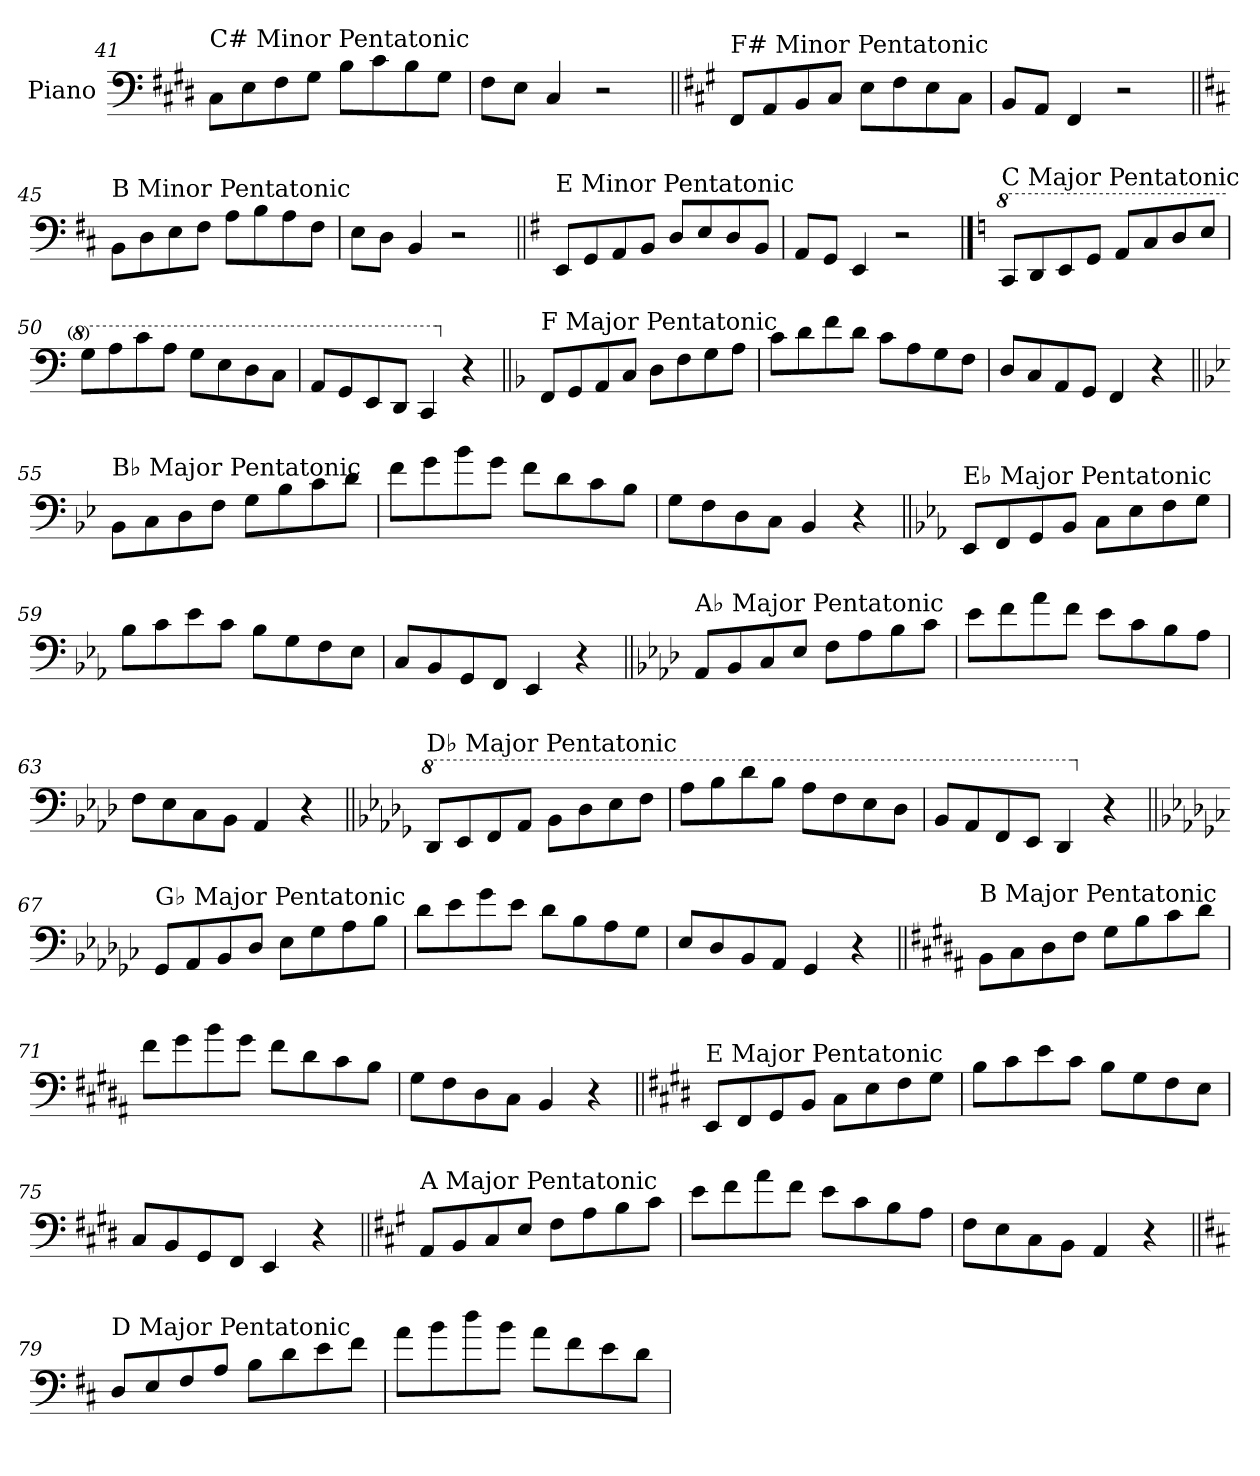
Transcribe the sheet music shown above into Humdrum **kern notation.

**kern
*part1
*staff1
*I"Piano
*I'Pno.
!!LO:LB:g=z
*clefF4
*k[f#c#g#d#]
=41
!LO:TX:a:t=C# Minor Pentatonic
8C#\L
8E\
8F#\
8G#\J
8B\L
8c#\
8B\
8G#\J
=42
8F#\L
8E\J
4C#/
2r
=43||
*k[f#c#g#]
!LO:TX:a:t=F# Minor Pentatonic
8FF#/L
8AA/
8BB/
8C#/J
8E\L
8F#\
8E\
8C#\J
=44
8BB/L
8AA/J
4FF#/
2r
!!LO:LB:g=z
=45||
*k[f#c#]
!LO:TX:a:t=B Minor Pentatonic
8BB\L
8D\
8E\
8F#\J
8A\L
8B\
8A\
8F#\J
=46
8E\L
8D\J
4BB/
2r
=47||
*k[f#]
!LO:TX:a:t=E Minor Pentatonic
8EE/L
8GG/
8AA/
8BB/J
8D/L
8E/
8D/
8BB/J
=48
8AA/L
8GG/J
4EE/
2r
!!LO:PB:g=z
==49
*k[]
*8va
!LO:TX:a:t=C Major Pentatonic
8C/L
8D/
8E/
8G/J
8A/L
8c/
8d/
8e/J
=50
8g\L
8a\
8cc\
8a\J
8g\L
8e\
8d\
8c\J
=51
8A/L
8G/
8E/
8D/J
4C/
*X8va
4r
=52||
*k[b-]
!LO:TX:a:t=F Major Pentatonic
8FF/L
8GG/
8AA/
8C/J
8D\L
8F\
8G\
8A\J
=53
8c\L
8d\
8f\
8d\J
8c\L
8A\
8G\
8F\J
=54
8D/L
8C/
8AA/
8GG/J
4FF/
4r
!!LO:LB:g=z
=55||
*k[b-e-]
!LO:TX:a:t=B♭ Major Pentatonic
8BB-\L
8C\
8D\
8F\J
8G\L
8B-\
8c\
8d\J
=56
8f\L
8g\
8b-\
8g\J
8f\L
8d\
8c\
8B-\J
=57
8G\L
8F\
8D\
8C\J
4BB-/
4r
=58||
*k[b-e-a-]
!LO:TX:a:t=E♭ Major Pentatonic
8EE-/L
8FF/
8GG/
8BB-/J
8C\L
8E-\
8F\
8G\J
=59
8B-\L
8c\
8e-\
8c\J
8B-\L
8G\
8F\
8E-\J
=60
8C/L
8BB-/
8GG/
8FF/J
4EE-/
4r
!!LO:LB:g=z
=61||
*k[b-e-a-d-]
!LO:TX:a:t=A♭ Major Pentatonic
8AA-/L
8BB-/
8C/
8E-/J
8F\L
8A-\
8B-\
8c\J
=62
8e-\L
8f\
8a-\
8f\J
8e-\L
8c\
8B-\
8A-\J
=63
8F\L
8E-\
8C\
8BB-\J
4AA-/
4r
=64||
*k[b-e-a-d-g-]
*8va
!LO:TX:a:t=D♭ Major Pentatonic
8D-/L
8E-/
8F/
8A-/J
8B-\L
8d-\
8e-\
8f\J
=65
8a-\L
8b-\
8dd-\
8b-\J
8a-\L
8f\
8e-\
8d-\J
=66
8B-/L
8A-/
8F/
8E-/J
4D-/
*X8va
4r
!!LO:LB:g=z
=67||
*k[b-e-a-d-g-c-]
!LO:TX:a:t=G♭ Major Pentatonic
8GG-/L
8AA-/
8BB-/
8D-/J
8E-\L
8G-\
8A-\
8B-\J
=68
8d-\L
8e-\
8g-\
8e-\J
8d-\L
8B-\
8A-\
8G-\J
=69
8E-/L
8D-/
8BB-/
8AA-/J
4GG-/
4r
=70||
*k[f#c#g#d#a#]
!LO:TX:a:t=B Major Pentatonic
8BB\L
8C#\
8D#\
8F#\J
8G#\L
8B\
8c#\
8d#\J
=71
8f#\L
8g#\
8b\
8g#\J
8f#\L
8d#\
8c#\
8B\J
=72
8G#\L
8F#\
8D#\
8C#\J
4BB/
4r
!!LO:LB:g=z
=73||
*k[f#c#g#d#]
!LO:TX:a:t=E Major Pentatonic
8EE/L
8FF#/
8GG#/
8BB/J
8C#\L
8E\
8F#\
8G#\J
=74
8B\L
8c#\
8e\
8c#\J
8B\L
8G#\
8F#\
8E\J
=75
8C#/L
8BB/
8GG#/
8FF#/J
4EE/
4r
=76||
*k[f#c#g#]
!LO:TX:a:t=A Major Pentatonic
8AA/L
8BB/
8C#/
8E/J
8F#\L
8A\
8B\
8c#\J
=77
8e\L
8f#\
8a\
8f#\J
8e\L
8c#\
8B\
8A\J
=78
8F#\L
8E\
8C#\
8BB\J
4AA/
4r
!!LO:LB:g=z
=79||
*k[f#c#]
!LO:TX:a:t=D Major Pentatonic
8D/L
8E/
8F#/
8A/J
8B\L
8d\
8e\
8f#\J
=80
8a\L
8b\
8dd\
8b\J
8a\L
8f#\
8e\
8d\J
=
*-
